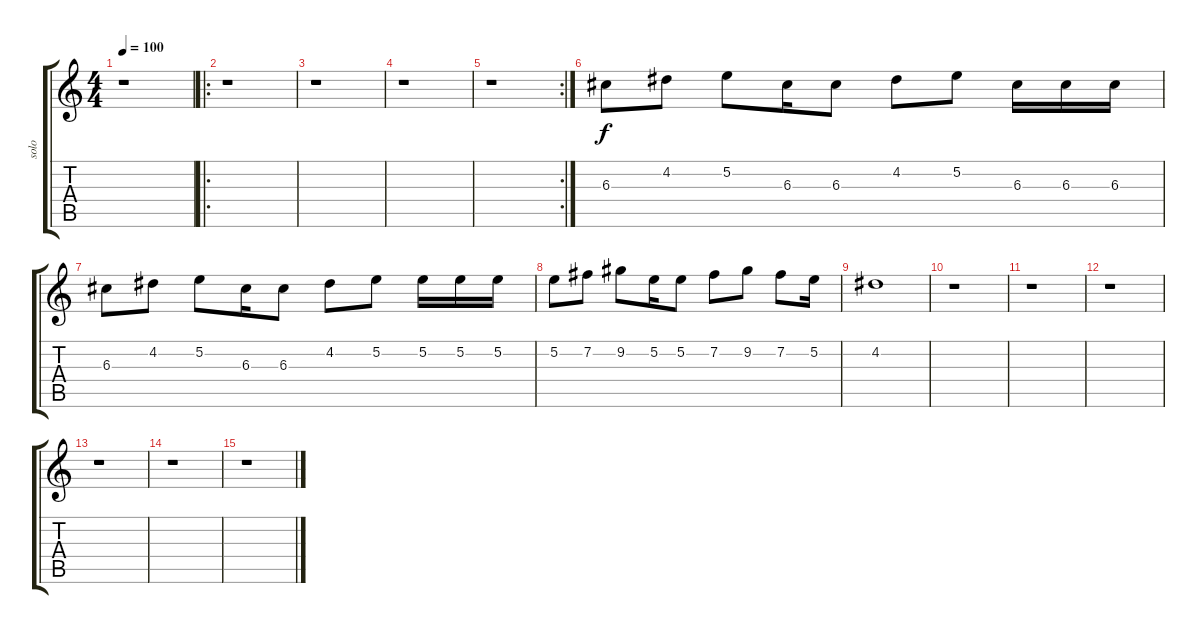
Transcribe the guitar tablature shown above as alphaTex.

\track ("solo" "solo") {instrument electricguitarclean}
\staff {score tabs}
\tuning (E4 B3 G3 D3 A2 E2) {hide}
\ts (4 4)
\tempo 100
\clef g2
\ks c
r.1{dy f} |
\ro
r.1 |
r.1 |
r.1 |
\rc 2
r.1 |
6.3.8 4.2.8 5.2.8 6.3.16 6.3.8 4.2.8 5.2.8 6.3.16 6.3.16 6.3.16 |
6.3.8 4.2.8 5.2.8 6.3.16 6.3.8 4.2.8 5.2.8 5.2.16 5.2.16 5.2.16 |
5.2.8 7.2.8 9.2.8 5.2.16 5.2.8 7.2.8 9.2.8 7.2.8 5.2.16 |
4.2.1 |
r.1 |
r.1 |
r.1 |
r.1 |
r.1 |
r.1
